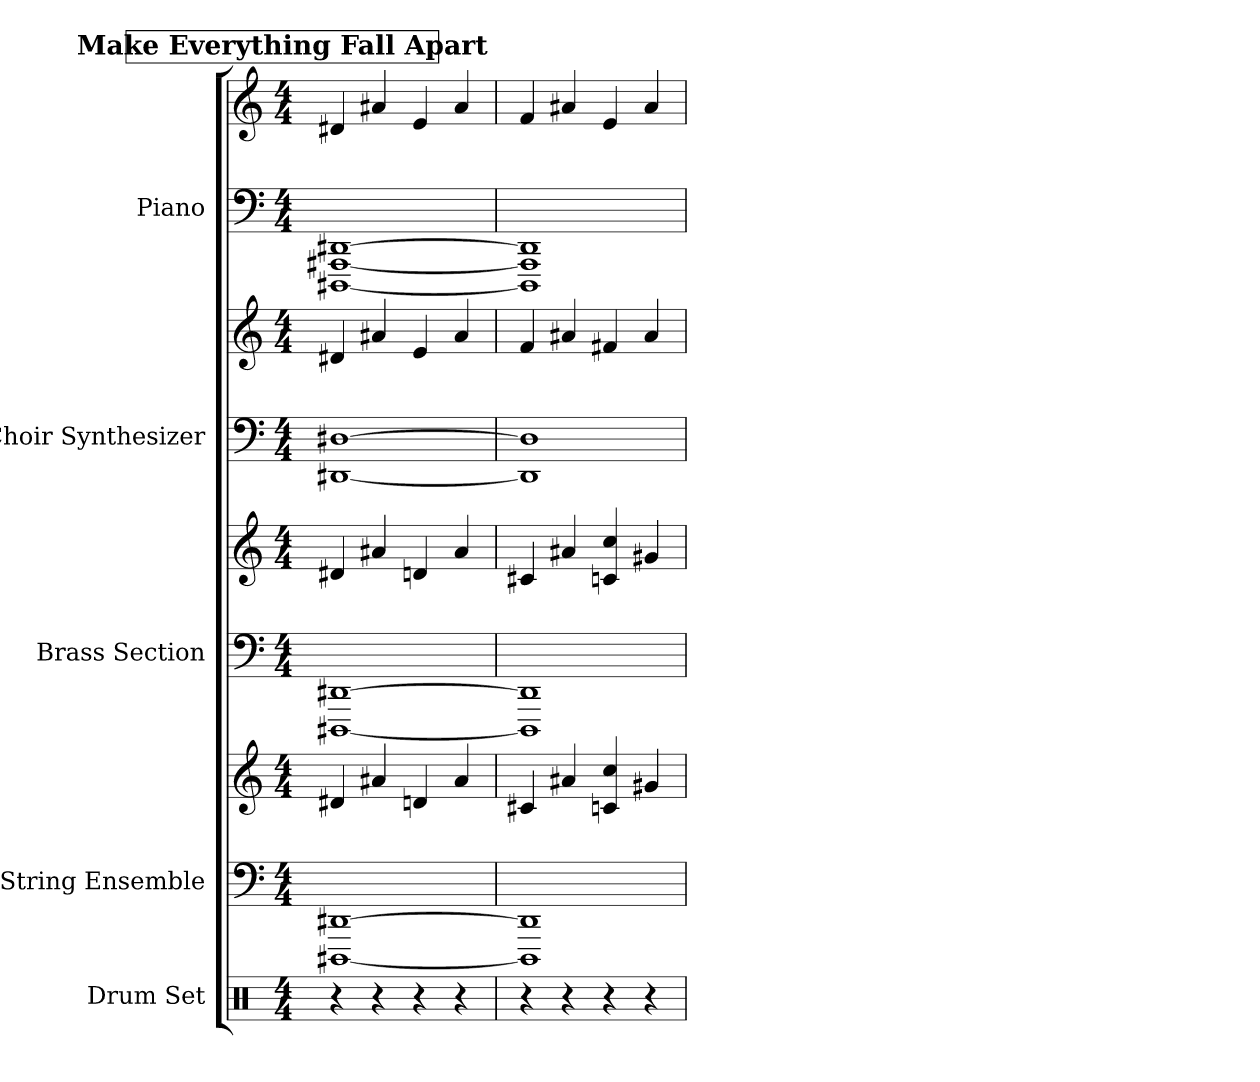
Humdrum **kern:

**kern	**kern	**kern	**kern	**kern	**kern	**kern	**kern	**kern
*part5	*part4	*part4	*part3	*part3	*part2	*part2	*part1	*part1
*staff9	*staff8	*staff7	*staff6	*staff5	*staff4	*staff3	*staff2	*staff1
*I"Drum Set	*I"String Ensemble	*	*I"Brass Section	*	*I"Choir Synthesizer	*	*I"Piano	*
*I'Drums	*I'St. Ens.	*	*I'Brs. Se.	*	*I'Synth.	*	*I'Pno.	*
*stria5	*stria5	*stria5	*stria5	*stria5	*stria5	*stria5	*stria5	*stria5
*clefX	*clefF4	*clefG2	*clefF4	*clefG2	*clefF4	*clefG2	*clefF4	*clefG2
*k[]	*k[]	*k[]	*k[]	*k[]	*k[]	*k[]	*k[]	*k[]
*M4/4	*M4/4	*M4/4	*M4/4	*M4/4	*M4/4	*M4/4	*M4/4	*M4/4
*MM110	*MM110	*MM110	*MM110	*MM110	*MM110	*MM110	*MM110	*MM110
!!LO:REH:place=s1:a:t=Make Everything Fall Apart
=1	=1	=1	=1	=1	=1	=1	=1	=1
4r	[1DDD#X [1DD#X	4d#X	[1DDD#X [1DD#X	4d#X	[1DD#X [1D#X	4d#X	[1DDD#X [1AAA#X [1DD#X	4d#X
4r	.	4a#X	.	4a#X	.	4a#X	.	4a#X
4r	.	4dn	.	4dn	.	4e	.	4e
4r	.	4a#	.	4a#	.	4a#	.	4a#
=2	=2	=2	=2	=2	=2	=2	=2	=2
4r	1DDD#] 1DD#]	4c#X	1DDD#] 1DD#]	4c#X	1DD#] 1D#]	4f	1DDD#] 1AAA#] 1DD#]	4f
4r	.	4a#X	.	4a#X	.	4a#X	.	4a#X
4r	.	4cn 4cc	.	4cn 4cc	.	4f#X	.	4e
4r	.	4g#X	.	4g#X	.	4a#	.	4a#
=	=	=	=	=	=	=	=	=
*-	*-	*-	*-	*-	*-	*-	*-	*-
